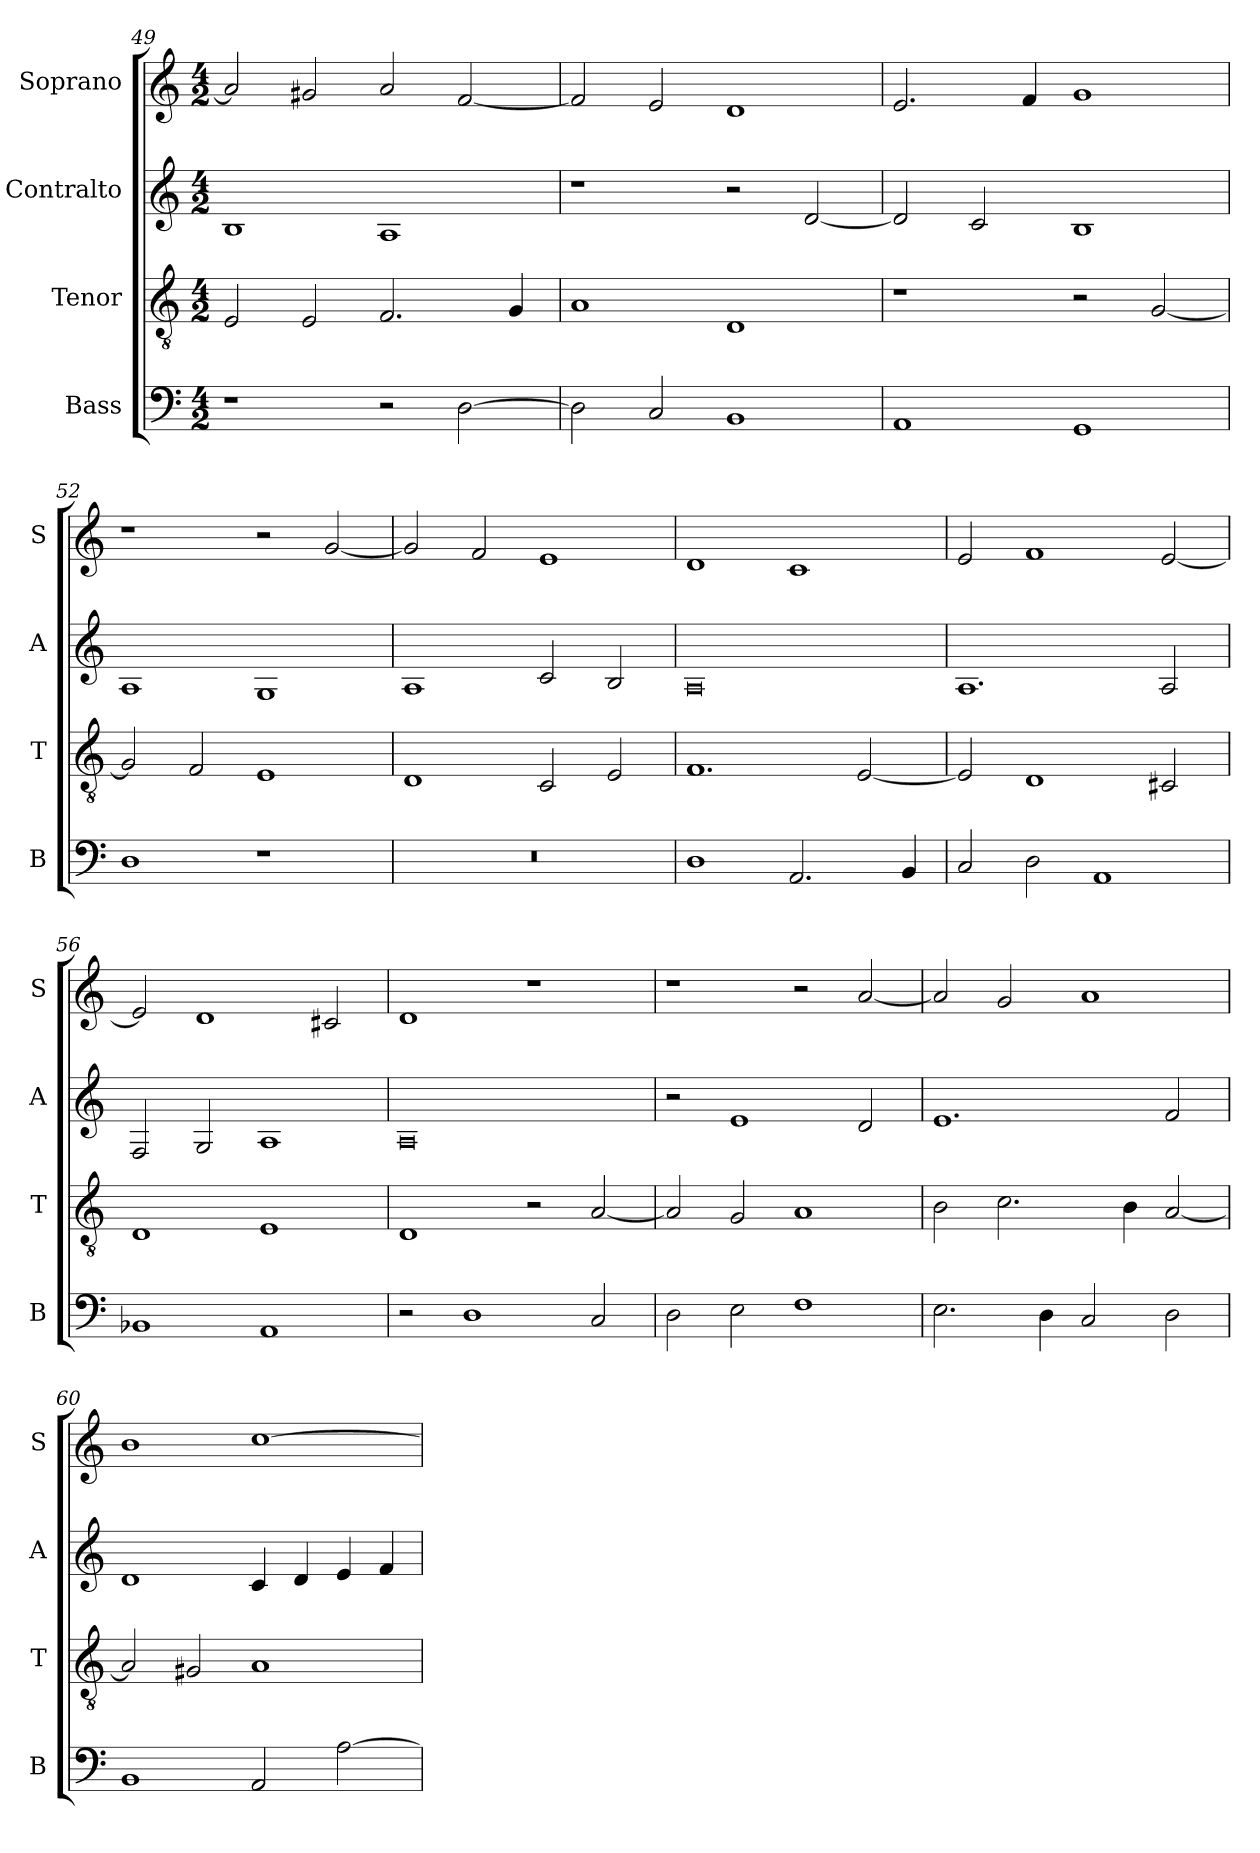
**kern	**kern	**kern	**kern
*part4	*part3	*part2	*part1
*staff4	*staff3	*staff2	*staff1
*I"Bass	*I"Tenor	*I"Contralto	*I"Soprano
*I'B	*I'T	*I'A	*I'S
*clefF4	*clefGv2	*clefG2	*clefG2
*k[]	*k[]	*k[]	*k[]
*M4/2	*M4/2	*M4/2	*M4/2
=49	=49	=49	=49
1r	2E	1B	2a]
.	2E	.	2g#X
2r	2.F	1A	2a
[2D	.	.	[2f
.	4G	.	.
=50	=50	=50	=50
2D]	1A	1r	2f]
2C	.	.	2e
1BB	1D	2r	1d
.	.	[2d	.
=51	=51	=51	=51
1AA	1r	2d]	2.e
.	.	2c	.
.	.	.	4f
1GG	2r	1B	1g
.	[2G	.	.
=52	=52	=52	=52
1D	2G]	1A	1r
.	2F	.	.
1r	1E	1G	2r
.	.	.	[2g
=53	=53	=53	=53
0r	1D	1A	2g]
.	.	.	2f
.	2C	2c	1e
.	2E	2B	.
=54	=54	=54	=54
1D	1.F	0A	1d
2.AA	.	.	1c
.	[2E	.	.
4BB	.	.	.
=55	=55	=55	=55
2C	2E]	1.A	2e
2D	1D	.	1f
1AA	.	.	.
.	2C#X	2A	[2e
=56	=56	=56	=56
1BB-X	1D	2F	2e]
.	.	2G	1d
1AA	1E	1A	.
.	.	.	2c#X
=57	=57	=57	=57
2r	1D	0A	1d
1D	.	.	.
.	2r	.	1r
2C	[2A	.	.
=58	=58	=58	=58
2D	2A]	2r	1r
2E	2G	1e	.
1F	1A	.	2r
.	.	2d	[2a
=59	=59	=59	=59
2.E	2B	1.e	2a]
.	2.c	.	2g
4D	.	.	.
2C	.	.	1a
.	4B	.	.
2D	[2A	2f	.
=60	=60	=60	=60
1BB	2A]	1d	1b
.	2G#X	.	.
2AA	1A	4c	[1cc
.	.	4d	.
[2A	.	4e	.
.	.	4f	.
=	=	=	=
*-	*-	*-	*-
